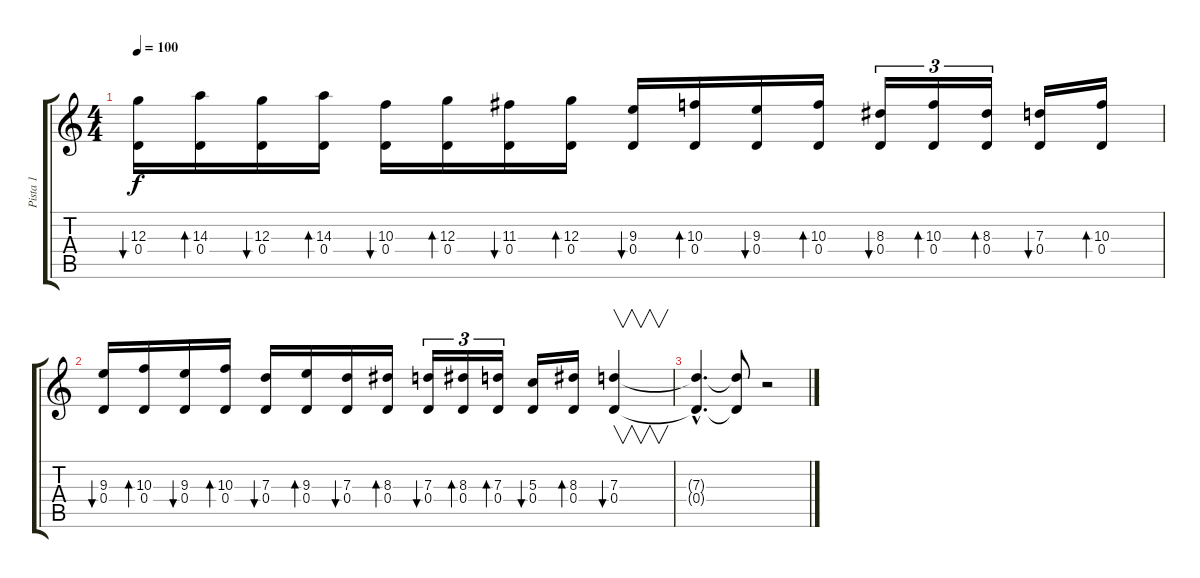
\track ("Pista 1" "Pista 1") {instrument acousticguitarsteel}
\staff {score tabs}
\tuning (E4 B3 G3 D3 A2 E2) {hide}
\ts (4 4)
\tempo 100
\clef g2
\ks c
(12.3 0.4).16{bu 480 dy f instrument acousticguitarsteel} (14.3 0.4).16{bd 480} (12.3 0.4).16{bu 480} (14.3 0.4).16{bd 480} (10.3 0.4).16{bu 480} (12.3 0.4).16{bd 480} (11.3 0.4).16{bu 480} (12.3 0.4).16{bd 480} (9.3 0.4).16{bu 480} (10.3 0.4).16{bd 480} (9.3 0.4).16{bu 480} (10.3 0.4).16{bd 480} (8.3 0.4).16{tu (3 2) bu 480} (10.3 0.4).16{tu (3 2) bd 480} (8.3 0.4).16{tu (3 2) bd 480} (7.3 0.4).16{bu 480} (10.3 0.4).16{bd 480} |
(9.3 0.4).16{bu 480} (10.3 0.4).16{bd 480} (9.3 0.4).16{bu 480} (10.3 0.4).16{bd 480} (7.3 0.4).16{bu 480} (9.3 0.4).16{bd 480} (7.3 0.4).16{bu 480} (8.3 0.4).16{bd 480} (7.3 0.4).16{tu (3 2) bu 480} (8.3 0.4).16{tu (3 2) bd 480} (7.3 0.4).16{tu (3 2) bd 480} (5.3 0.4).16{bu 480} (8.3 0.4).16{bd 480} (7.3 0.4).4{v bu 480} |
(7.3{hac t} 0.4{hac t}).4{d} (7.3{t} 0.4{t}).8 r.2
